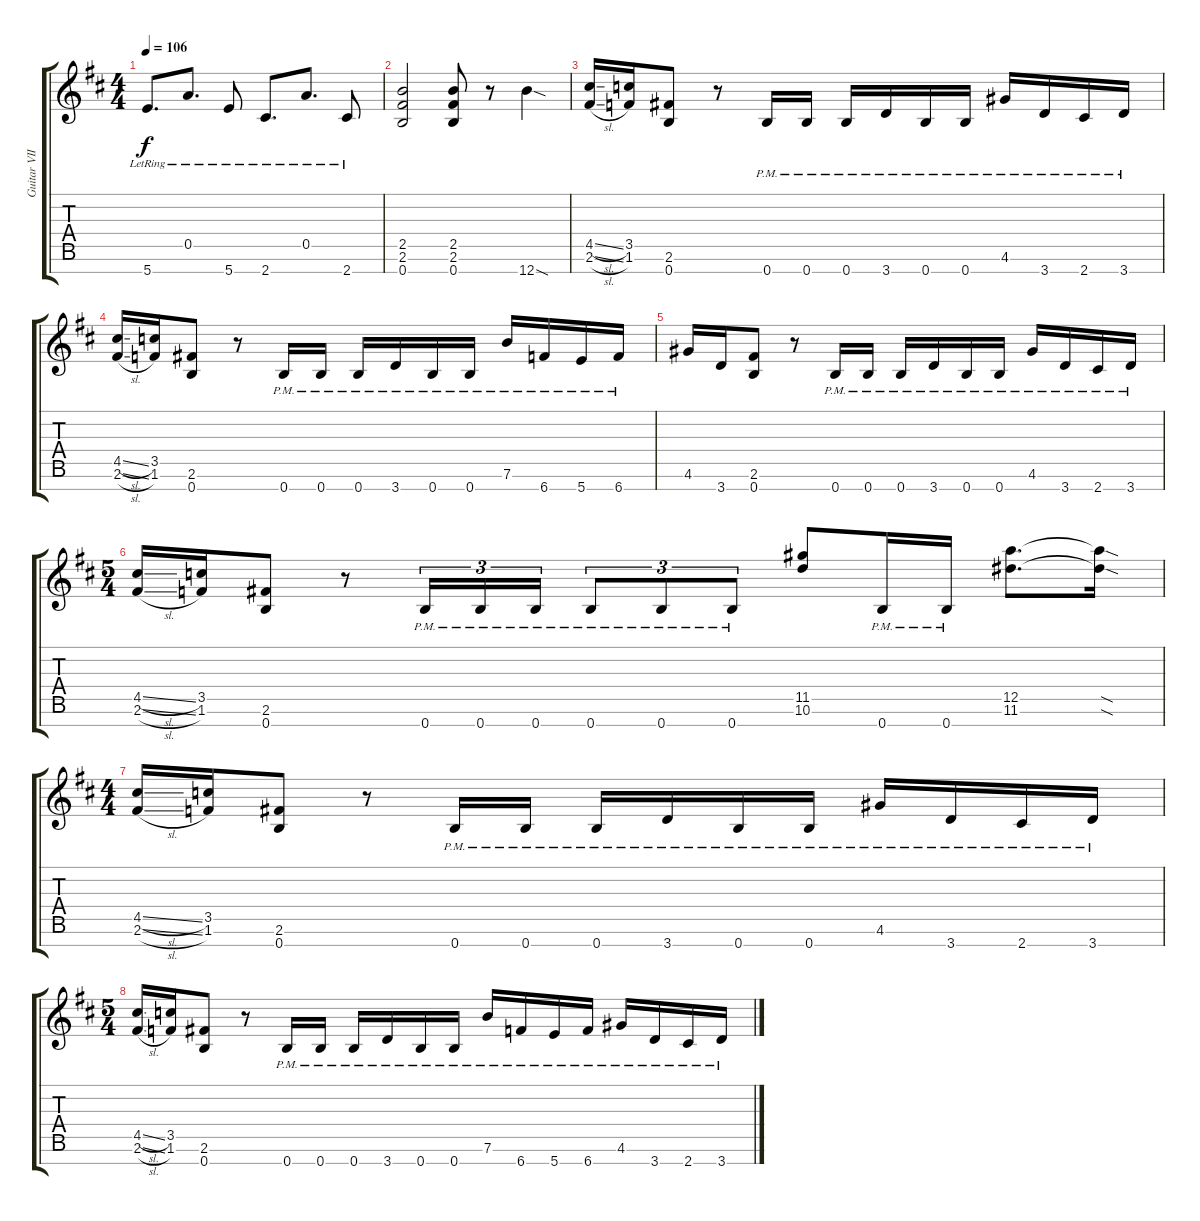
\track ("Guitar VIII (7 strings Standard Tuning)" "Guitar VII") {instrument distortionguitar}
\staff {score tabs}
\tuning (E4 B3 G3 D3 A2 E2 B1) {hide}
\ts (4 4)
\tempo 106
\clef g2
\ks d
5.7{lr}.8{d ot 8vb dy f} 0.5{lr}.8{d ot 8vb} 5.7{lr}.8{ot 8vb} 2.7{lr}.8{d ot 8vb} 0.5{lr}.8{d ot 8vb} 2.7{lr}.8{ot 8vb} |
(2.5 2.6 0.7).2{ot 8vb instrument distortionguitar} (2.5 2.6 0.7).8{ot 8vb} r.8{ot 8vb} 12.7{sod}.4{ot 8vb} |
(4.5{sl} 2.6{sl}).16{ot 8vb} (3.5 1.6).16{ot 8vb} (2.6 0.7).8{ot 8vb} r.8{ot 8vb} 0.7{pm}.16{ot 8vb} 0.7{pm}.16{ot 8vb} 0.7{pm}.16{ot 8vb} 3.7{pm}.16{ot 8vb} 0.7{pm}.16{ot 8vb} 0.7{pm}.16{ot 8vb} 4.6{pm}.16{ot 8vb} 3.7{pm}.16{ot 8vb} 2.7{pm}.16{ot 8vb} 3.7{pm}.16{ot 8vb} |
(4.5{sl} 2.6{sl}).16{ot 8vb} (3.5 1.6).16{ot 8vb} (2.6 0.7).8{ot 8vb} r.8{ot 8vb} 0.7{pm}.16{ot 8vb} 0.7{pm}.16{ot 8vb} 0.7{pm}.16{ot 8vb} 3.7{pm}.16{ot 8vb} 0.7{pm}.16{ot 8vb} 0.7{pm}.16{ot 8vb} 7.6{pm}.16{ot 8vb} 6.7{pm}.16{ot 8vb} 5.7{pm}.16{ot 8vb} 6.7{pm}.16{ot 8vb} |
4.6.16{ot 8vb} 3.7.16{ot 8vb} (2.6 0.7).8{ot 8vb} r.8{ot 8vb} 0.7{pm}.16{ot 8vb} 0.7{pm}.16{ot 8vb} 0.7{pm}.16{ot 8vb} 3.7{pm}.16{ot 8vb} 0.7{pm}.16{ot 8vb} 0.7{pm}.16{ot 8vb} 4.6{pm}.16{ot 8vb} 3.7{pm}.16{ot 8vb} 2.7{pm}.16{ot 8vb} 3.7{pm}.16{ot 8vb} |
\ts (5 4)
(4.5{sl} 2.6{sl}).16{ot 8vb} (3.5 1.6).16{ot 8vb} (2.6 0.7).8{ot 8vb} r.8{ot 8vb} 0.7{pm}.16{tu (3 2) ot 8vb} 0.7{pm}.16{tu (3 2) ot 8vb} 0.7{pm}.16{tu (3 2) ot 8vb} 0.7{pm}.8{tu (3 2) ot 8vb} 0.7{pm}.8{tu (3 2) ot 8vb} 0.7{pm}.8{tu (3 2) ot 8vb} (11.5 10.6).8{ot 8vb} 0.7{pm}.16{ot 8vb} 0.7{pm}.16{ot 8vb} (12.5 11.6).8{d ot 8vb} (12.5{sod t} 11.6{sod t}).16{ot 8vb} |
\ts (4 4)
(4.5{sl} 2.6{sl}).16{ot 8vb} (3.5 1.6).16{ot 8vb} (2.6 0.7).8{ot 8vb} r.8{ot 8vb} 0.7{pm}.16{ot 8vb} 0.7{pm}.16{ot 8vb} 0.7{pm}.16{ot 8vb} 3.7{pm}.16{ot 8vb} 0.7{pm}.16{ot 8vb} 0.7{pm}.16{ot 8vb} 4.6{pm}.16{ot 8vb} 3.7{pm}.16{ot 8vb} 2.7{pm}.16{ot 8vb} 3.7{pm}.16{ot 8vb} |
\ts (5 4)
(4.5{sl} 2.6{sl}).16{ot 8vb} (3.5 1.6).16{ot 8vb} (2.6 0.7).8{ot 8vb} r.8{ot 8vb} 0.7{pm}.16{ot 8vb} 0.7{pm}.16{ot 8vb} 0.7{pm}.16{ot 8vb} 3.7{pm}.16{ot 8vb} 0.7{pm}.16{ot 8vb} 0.7{pm}.16{ot 8vb} 7.6{pm}.16{ot 8vb} 6.7{pm}.16{ot 8vb} 5.7{pm}.16{ot 8vb} 6.7{pm}.16{ot 8vb} 4.6{pm}.16{ot 8vb} 3.7{pm}.16{ot 8vb} 2.7{pm}.16{ot 8vb} 3.7{pm}.16{ot 8vb}
